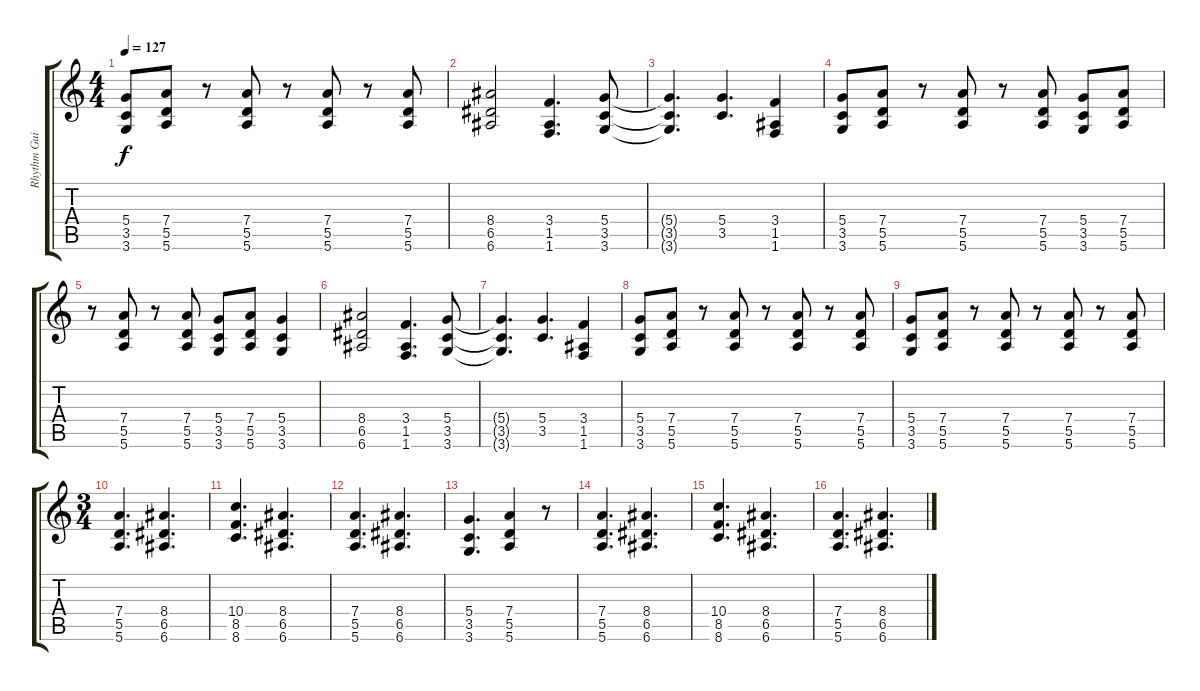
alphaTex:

\track ("Rhythm Guitar" "Rhythm Gui") {instrument distortionguitar}
\staff {score tabs}
\tuning (E4 B3 G3 D3 A2 E2) {hide}
\ts (4 4)
\tempo 127
\clef g2
\ks c
(5.4 3.5 3.6).8{dy f} (7.4 5.5 5.6).8 r.8 (7.4 5.5 5.6).8 r.8 (7.4 5.5 5.6).8 r.8 (7.4 5.5 5.6).8 |
(8.4 6.5 6.6).2 (3.4 1.5 1.6).4{d} (5.4 3.5 3.6).8 |
(5.4{t} 3.5{t} 3.6{t}).4{d} (5.4 3.5).4{d} (3.4 1.5 1.6).4 |
(5.4 3.5 3.6).8 (7.4 5.5 5.6).8 r.8 (7.4 5.5 5.6).8 r.8 (7.4 5.5 5.6).8 (5.4 3.5 3.6).8 (7.4 5.5 5.6).8 |
r.8 (7.4 5.5 5.6).8 r.8 (7.4 5.5 5.6).8 (5.4 3.5 3.6).8 (7.4 5.5 5.6).8 (5.4 3.5 3.6).4 |
(8.4 6.5 6.6).2 (3.4 1.5 1.6).4{d} (5.4 3.5 3.6).8 |
(5.4{t} 3.5{t} 3.6{t}).4{d} (5.4 3.5).4{d} (3.4 1.5 1.6).4 |
(5.4 3.5 3.6).8 (7.4 5.5 5.6).8 r.8 (7.4 5.5 5.6).8 r.8 (7.4 5.5 5.6).8 r.8 (7.4 5.5 5.6).8 |
(5.4 3.5 3.6).8 (7.4 5.5 5.6).8 r.8 (7.4 5.5 5.6).8 r.8 (7.4 5.5 5.6).8 r.8 (7.4 5.5 5.6).8 |
\ts (3 4)
(7.4 5.5 5.6).4{d instrument distortionguitar} (8.4 6.5 6.6).4{d} |
(10.4 8.5 8.6).4{d} (8.4 6.5 6.6).4{d} |
(7.4 5.5 5.6).4{d} (8.4 6.5 6.6).4{d} |
(5.4 3.5 3.6).4{d} (7.4 5.5 5.6).4 r.8 |
(7.4 5.5 5.6).4{d} (8.4 6.5 6.6).4{d} |
(10.4 8.5 8.6).4{d} (8.4 6.5 6.6).4{d} |
(7.4 5.5 5.6).4{d} (8.4 6.5 6.6).4{d}
